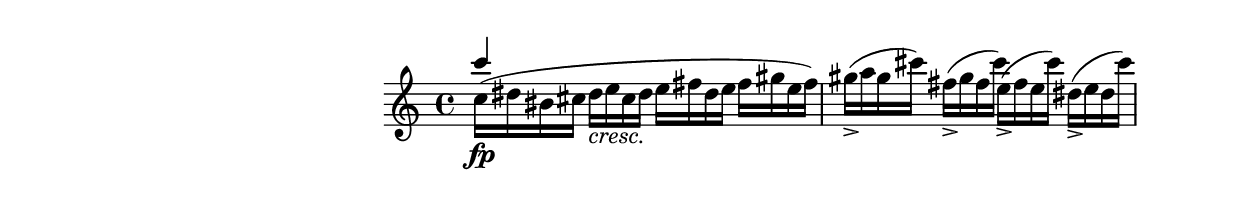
\version "2.15.30"
\include "indice.ily"
\new Staff {
  \time 4/4
    <<
    \new Voice
    \relative f {
       %     \once \override Flag #'style = #'no-flag
      \voiceOne%\oneVoice 
      %\stemDown
      c''' %-\staccatissimo %) cis,( >16-\staccatissimo _\fp ) dis, bis cis
      %la ligadura debe empezar en el do inferior
      
      
    }
    \new Voice \relative f {
      c''16 ( _\fp  dis bis cis
      %esta expresión debería ir más a la izquierda
      dis _\markup{\italic cresc.} e cis dis
      e fis dis e
      fis gis e fis)
      gis_>( a gis cis)
      fis,_>( gis fis cis')
      e,_>( fis e cis')
      dis,_>( e dis cis')
    }
    
  >>
}
